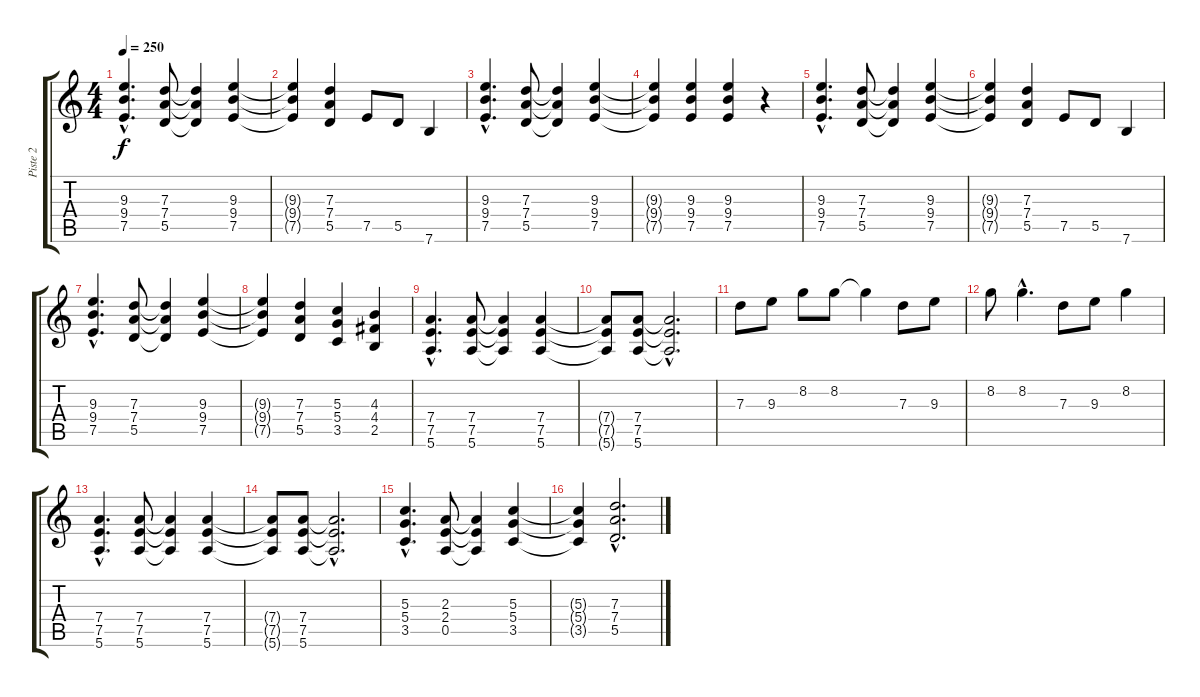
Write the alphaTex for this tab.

\track ("Piste 2" "Piste 2") {instrument distortionguitar}
\staff {score tabs}
\tuning (E4 B3 G3 D3 A2 E2) {hide}
\ts (4 4)
\tempo 250
\clef g2
\ks c
(9.3{hac} 9.4{hac} 7.5{hac}).4{d dy f} (7.3 7.4 5.5).8 (7.3{t} 7.4{t} 5.5{t}).4 (9.3 9.4 7.5).4 |
(9.3{t} 9.4{t} 7.5{t}).4 (7.3 7.4 5.5).4 7.5.8 5.5.8 7.6.4 |
(9.3{hac} 9.4{hac} 7.5{hac}).4{d} (7.3 7.4 5.5).8 (7.3{t} 7.4{t} 5.5{t}).4 (9.3 9.4 7.5).4 |
(9.3{t} 9.4{t} 7.5{t}).4 (9.3 9.4 7.5).4 (9.3 9.4 7.5).4 r.4 |
(9.3{hac} 9.4{hac} 7.5{hac}).4{d} (7.3 7.4 5.5).8 (7.3{t} 7.4{t} 5.5{t}).4 (9.3 9.4 7.5).4 |
(9.3{t} 9.4{t} 7.5{t}).4 (7.3 7.4 5.5).4 7.5.8 5.5.8 7.6.4 |
(9.3{hac} 9.4{hac} 7.5{hac}).4{d} (7.3 7.4 5.5).8 (7.3{t} 7.4{t} 5.5{t}).4 (9.3 9.4 7.5).4 |
(9.3{t} 9.4{t} 7.5{t}).4 (7.3 7.4 5.5).4 (5.3 5.4 3.5).4 (4.3 4.4 2.5).4 |
(7.4{hac} 7.5{hac} 5.6{hac}).4{d} (7.4 7.5 5.6).8 (7.4{t} 7.5{t} 5.6{t}).4 (7.4 7.5 5.6).4 |
(7.4{t} 7.5{t} 5.6{t}).8 (7.4 7.5 5.6).8 (7.4{hac t} 7.5{hac t} 5.6{hac t}).2{d} |
7.3.8 9.3.8 8.2.8 8.2.8 8.2{t}.4 7.3.8 9.3.8 |
8.2.8 8.2{hac}.4{d} 7.3.8 9.3.8 8.2.4 |
(7.4{hac} 7.5{hac} 5.6{hac}).4{d} (7.4 7.5 5.6).8 (7.4{t} 7.5{t} 5.6{t}).4 (7.4 7.5 5.6).4 |
(7.4{t} 7.5{t} 5.6{t}).8 (7.4 7.5 5.6).8 (7.4{hac t} 7.5{hac t} 5.6{hac t}).2{d} |
(5.3{hac} 5.4{hac} 3.5{hac}).4{d} (2.3 2.4 0.5).8 (2.3{t} 2.4{t} 0.5{t}).4 (5.3 5.4 3.5).4 |
(5.3{t} 5.4{t} 3.5{t}).4 (7.3{hac} 7.4{hac} 5.5{hac}).2{d}
